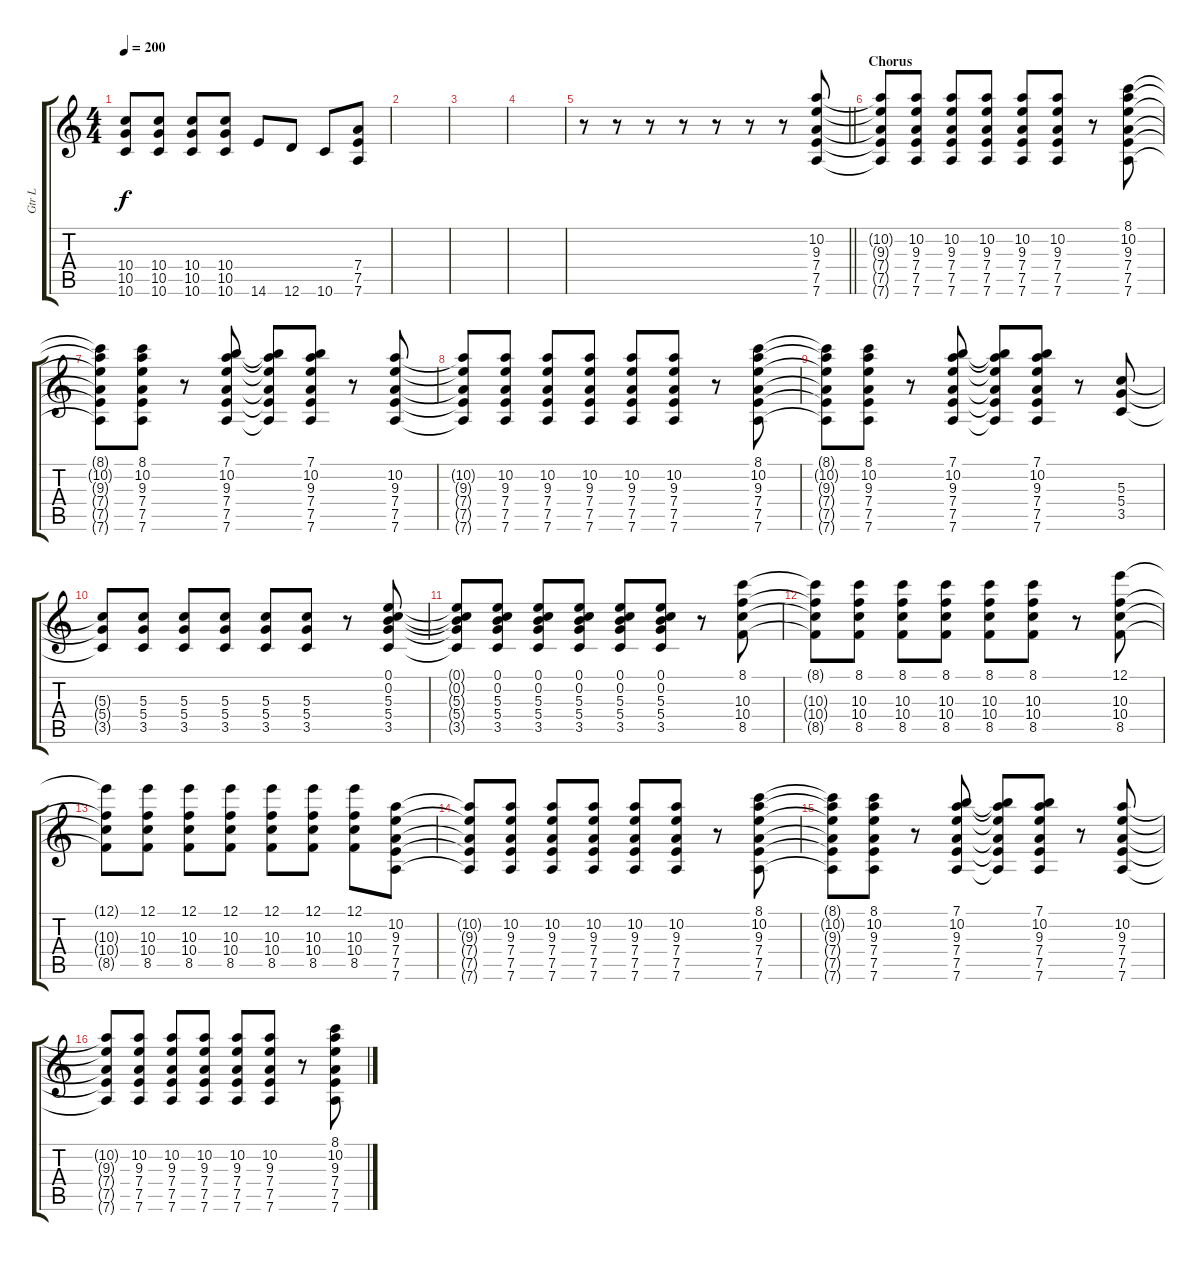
\track ("Gtr L" "Gtr L") {instrument distortionguitar}
\staff {score tabs}
\tuning (E4 B3 G3 D3 A2 D2) {hide}
\ts (4 4)
\tempo 200
\clef g2
\ks c
(10.4{t} 10.5{t} 10.6{t}).8{dy f} (10.4 10.5 10.6).8 (10.4 10.5 10.6).8 (10.4 10.5 10.6).8 14.6.8 12.6.8 10.6.8 (7.4 7.5 7.6).8 |
|
|
|
\barLineRight lightlight
r.8 r.8 r.8 r.8 r.8 r.8 r.8 (10.2 9.3 7.4 7.5 7.6).8 |
\section ("" "Chorus")
(10.2{t} 9.3{t} 7.4{t} 7.5{t} 7.6{t}).8 (10.2 9.3 7.4 7.5 7.6).8 (10.2 9.3 7.4 7.5 7.6).8 (10.2 9.3 7.4 7.5 7.6).8 (10.2 9.3 7.4 7.5 7.6).8 (10.2 9.3 7.4 7.5 7.6).8 r.8 (8.1 10.2 9.3 7.4 7.5 7.6).8 |
(8.1{t} 10.2{t} 9.3{t} 7.4{t} 7.5{t} 7.6{t}).8 (8.1 10.2 9.3 7.4 7.5 7.6).8 r.8 (7.1 10.2 9.3 7.4 7.5 7.6).8 (7.1{t} 10.2{t} 9.3{t} 7.4{t} 7.5{t} 7.6{t}).8 (7.1 10.2 9.3 7.4 7.5 7.6).8 r.8 (10.2 9.3 7.4 7.5 7.6).8 |
(10.2{t} 9.3{t} 7.4{t} 7.5{t} 7.6{t}).8 (10.2 9.3 7.4 7.5 7.6).8 (10.2 9.3 7.4 7.5 7.6).8 (10.2 9.3 7.4 7.5 7.6).8 (10.2 9.3 7.4 7.5 7.6).8 (10.2 9.3 7.4 7.5 7.6).8 r.8 (8.1 10.2 9.3 7.4 7.5 7.6).8 |
(8.1{t} 10.2{t} 9.3{t} 7.4{t} 7.5{t} 7.6{t}).8 (8.1 10.2 9.3 7.4 7.5 7.6).8 r.8 (7.1 10.2 9.3 7.4 7.5 7.6).8 (7.1{t} 10.2{t} 9.3{t} 7.4{t} 7.5{t} 7.6{t}).8 (7.1 10.2 9.3 7.4 7.5 7.6).8 r.8 (5.3 5.4 3.5).8 |
(5.3{t} 5.4{t} 3.5{t}).8 (5.3 5.4 3.5).8 (5.3 5.4 3.5).8 (5.3 5.4 3.5).8 (5.3 5.4 3.5).8 (5.3 5.4 3.5).8 r.8 (0.1 0.2 5.3 5.4 3.5).8 |
(0.1{t} 0.2{t} 5.3{t} 5.4{t} 3.5{t}).8 (0.1 0.2 5.3 5.4 3.5).8 (0.1 0.2 5.3 5.4 3.5).8 (0.1 0.2 5.3 5.4 3.5).8 (0.1 0.2 5.3 5.4 3.5).8 (0.1 0.2 5.3 5.4 3.5).8 r.8 (8.1 10.3 10.4 8.5).8 |
(8.1{t} 10.3{t} 10.4{t} 8.5{t}).8 (8.1 10.3 10.4 8.5).8 (8.1 10.3 10.4 8.5).8 (8.1 10.3 10.4 8.5).8 (8.1 10.3 10.4 8.5).8 (8.1 10.3 10.4 8.5).8 r.8 (12.1 10.3 10.4 8.5).8 |
(12.1{t} 10.3{t} 10.4{t} 8.5{t}).8 (12.1 10.3 10.4 8.5).8 (12.1 10.3 10.4 8.5).8 (12.1 10.3 10.4 8.5).8 (12.1 10.3 10.4 8.5).8 (12.1 10.3 10.4 8.5).8 (12.1 10.3 10.4 8.5).8 (10.2 9.3 7.4 7.5 7.6).8 |
(10.2{t} 9.3{t} 7.4{t} 7.5{t} 7.6{t}).8 (10.2 9.3 7.4 7.5 7.6).8 (10.2 9.3 7.4 7.5 7.6).8 (10.2 9.3 7.4 7.5 7.6).8 (10.2 9.3 7.4 7.5 7.6).8 (10.2 9.3 7.4 7.5 7.6).8 r.8 (8.1 10.2 9.3 7.4 7.5 7.6).8 |
(8.1{t} 10.2{t} 9.3{t} 7.4{t} 7.5{t} 7.6{t}).8 (8.1 10.2 9.3 7.4 7.5 7.6).8 r.8 (7.1 10.2 9.3 7.4 7.5 7.6).8 (7.1{t} 10.2{t} 9.3{t} 7.4{t} 7.5{t} 7.6{t}).8 (7.1 10.2 9.3 7.4 7.5 7.6).8 r.8 (10.2 9.3 7.4 7.5 7.6).8 |
(10.2{t} 9.3{t} 7.4{t} 7.5{t} 7.6{t}).8 (10.2 9.3 7.4 7.5 7.6).8 (10.2 9.3 7.4 7.5 7.6).8 (10.2 9.3 7.4 7.5 7.6).8 (10.2 9.3 7.4 7.5 7.6).8 (10.2 9.3 7.4 7.5 7.6).8 r.8 (8.1 10.2 9.3 7.4 7.5 7.6).8
